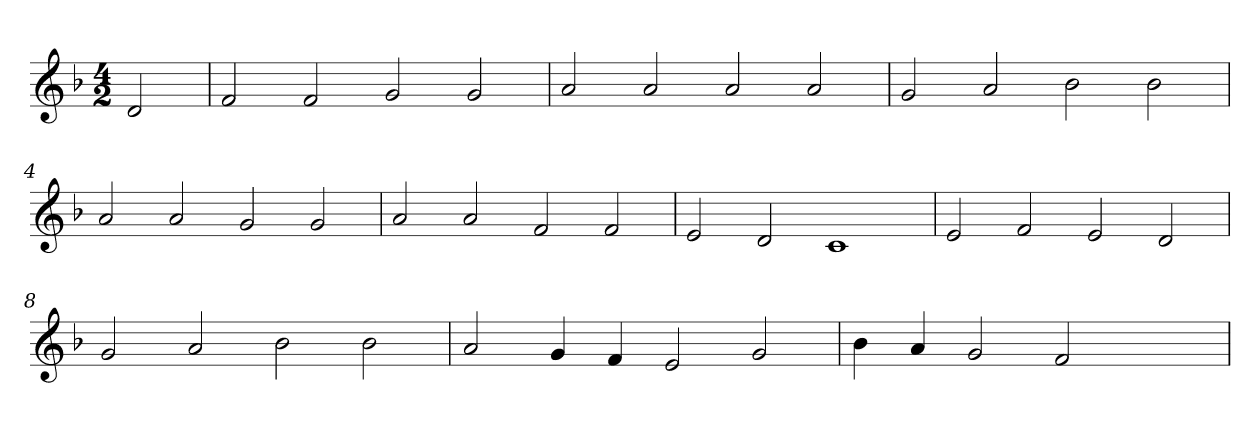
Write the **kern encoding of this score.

**kern
*part1
*staff1
*clefG2
*k[b-]
*F:
*M4/2
=
2d
=1
2f
2f
2g
2g
=2
2a
2a
2a
2a
=3
2g
2a
2b-
2b-
=4
2a
2a
2g
2g
=5
2a
2a
2f
2f
=6
2e
2d
1c
=7
2e
2f
2e
2d
=8
2g
2a
2b-
2b-
=9
2a
4g
4f
2e
2g
=10
4b-
4a
2g
2f
2ryy
=
*-
